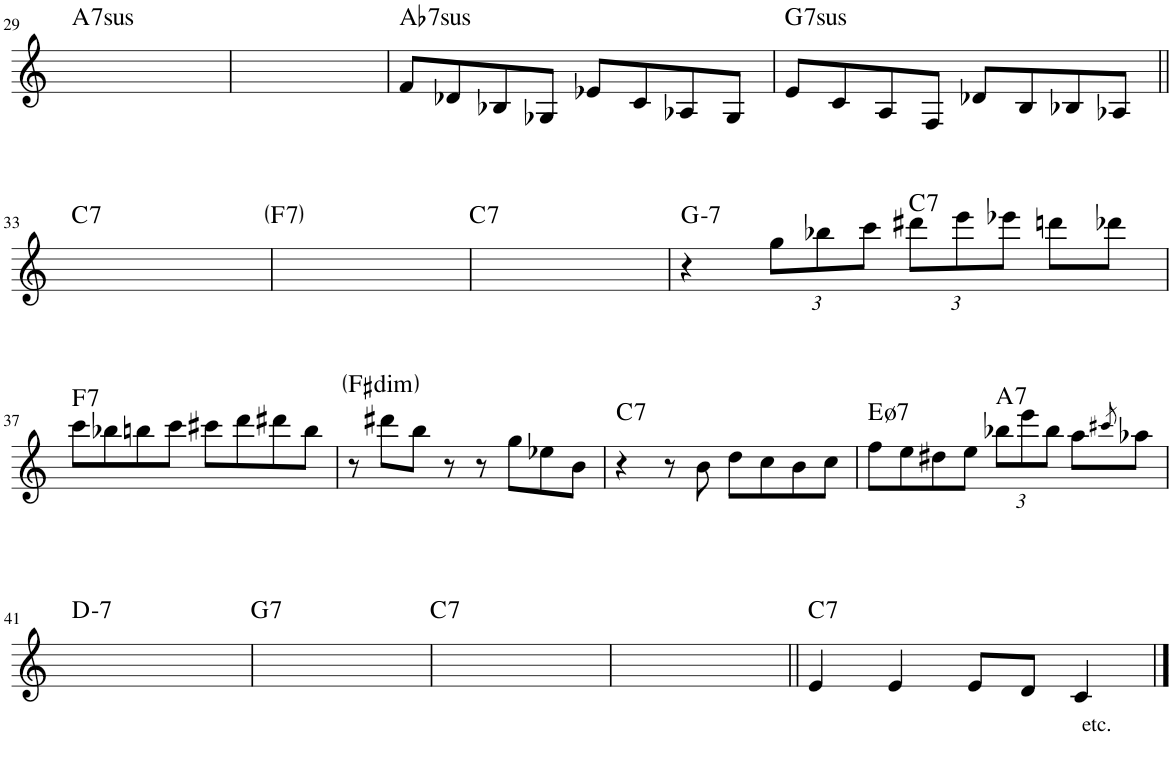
**kern	**harte
*part1	*part1
*staff1	*
*I"Piano	*
*I'Pno.	*
!!LO:PB:g=z
*clefG2	*
*k[]	*
*M4/4	*
=29	=29
!	!LO:H:kt=7sus
1ryy	A:sus4(7)
=30	=30
1ryy	.
=31	=31
!	!LO:H:kt=7sus
8f/L	Ab:sus4(7)
8d-X/	.
8B-X/	.
8G-X/J	.
8e-X/L	.
8c/	.
8A-X/	.
8G-/J	.
=32	=32
!	!LO:H:kt=7sus
8e/L	G:sus4(7)
8c/	.
8A/	.
8F/J	.
8d-X/L	.
8B/	.
8B-X/	.
8A-X/J	.
!!LO:LB:g=z
=33||	=33||
!	!LO:H:kt=7
1ryy	C:7
=34	=34
!	!LO:H:kt=7
1ryy	F:7
=35	=35
!	!LO:H:kt=7
1ryy	C:7
=36	=36
!	!LO:H:kt=7
4r	G:min7
*Xbrackettup	*
12gg\L	.
12bb-X\	.
12ccc\J	.
!	!LO:H:kt=7
12ddd#X\L	C:7
12eee\	.
12eee-X\J	.
8dddn\L	.
8ddd-X\J	.
!!LO:LB:g=z
=37	=37
!	!LO:H:kt=7
8ccc\L	F:7
8bb-X\	.
8bbn\	.
8ccc\J	.
8ccc#X\L	.
8ddd\	.
8ddd#X\	.
8bb\J	.
=38	=38
!	!LO:H:kt=dim
8r	F#:dim
8ddd#X\L	.
8bb\J	.
8r	.
8r	.
8gg\L	.
8ee-X\	.
8b\J	.
=39	=39
!	!LO:H:kt=7
4r	C:7
8r	.
8b\	.
8dd\L	.
8cc\	.
8b\	.
8cc\J	.
=40	=40
!	!LO:H:kt=7
8ff\L	E:hdim7
8ee\	.
8dd#X\	.
8ee\J	.
!	!LO:H:kt=7
12bb-X\L	A:7
12eee\	.
12bb-\J	.
8aa\L	.
8qccc#X/	.
8aa-X\J	.
!!LO:LB:g=z
=41	=41
!	!LO:H:kt=7
1ryy	D:min7
=42	=42
!	!LO:H:kt=7
1ryy	G:7
=43	=43
!	!LO:H:kt=7
1ryy	C:7
=44	=44
1ryy	.
=45||	=45||
!	!LO:H:kt=7
4e/	C:7
4e/	.
8e/L	.
8d/J	.
!LO:TX:b:t=etc.	!
4c/	.
==	==
*-	*-
